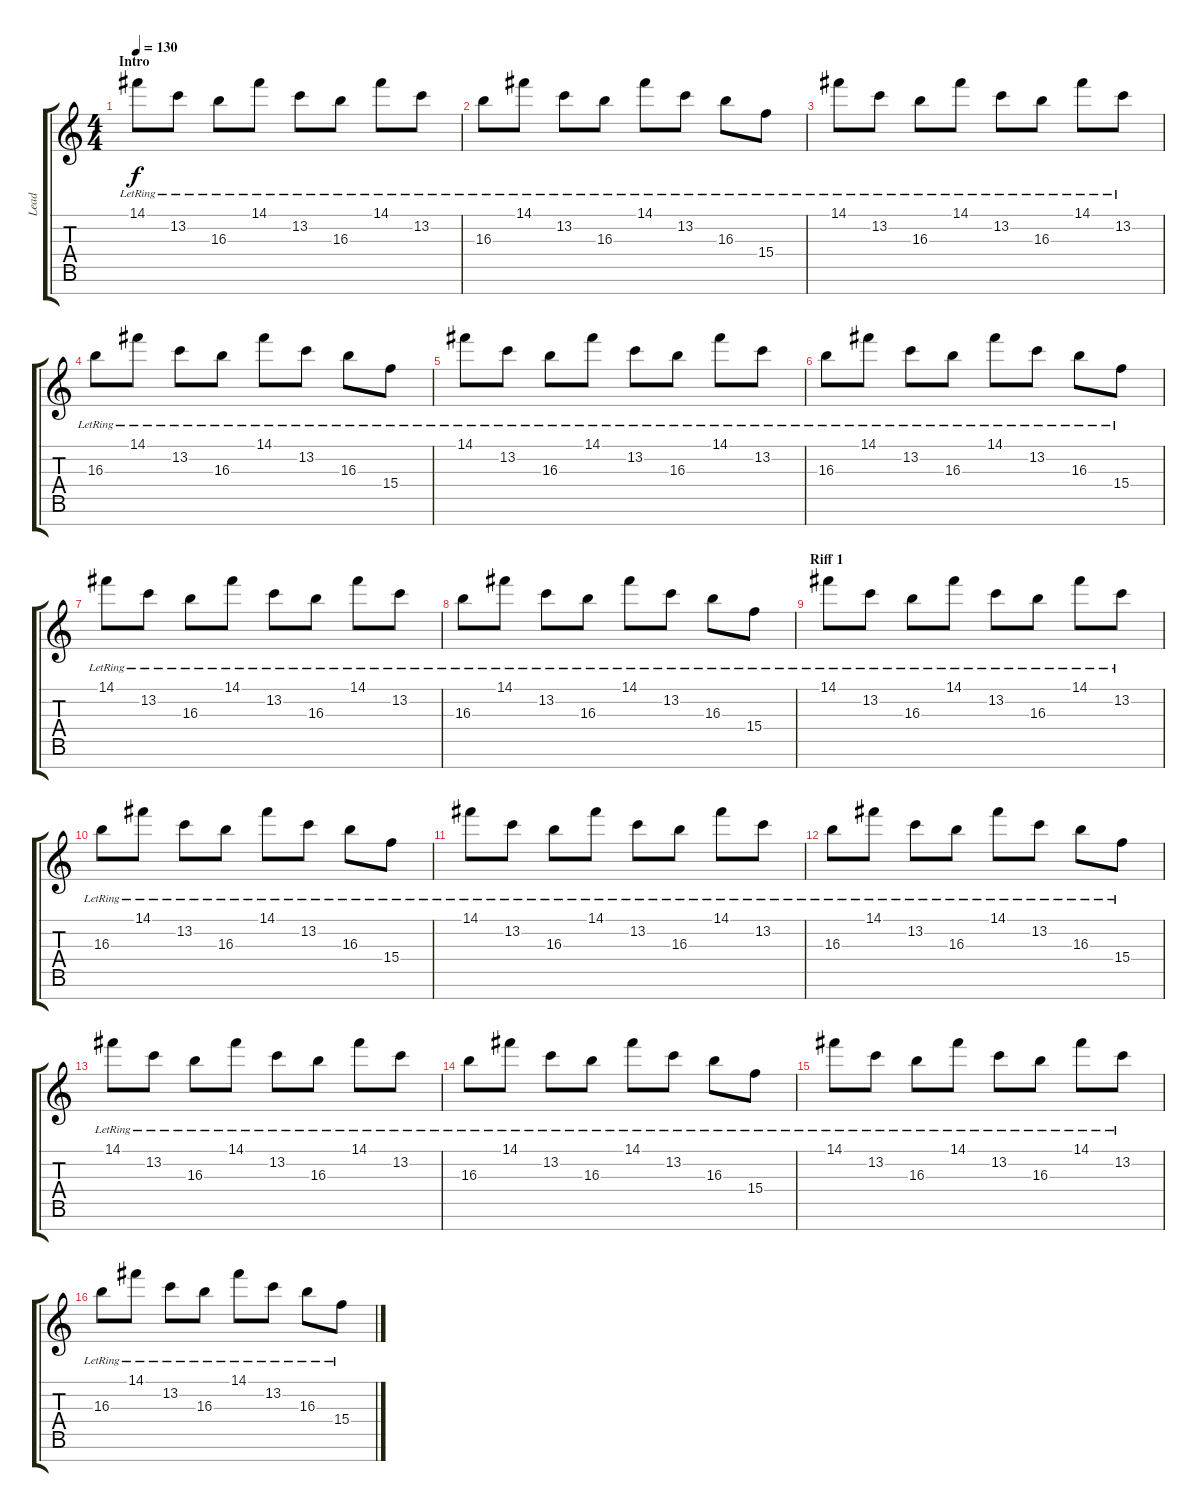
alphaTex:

\track ("Lead" "Lead") {instrument distortionguitar}
\staff {score tabs}
\tuning (E4 B3 G3 D3 A2 E2 B1) {hide}
\ts (4 4)
\section ("" "Intro")
\tempo 130
\clef g2
\ks c
14.1{lr}.8{dy f instrument distortionguitar} 13.2{lr}.8 16.3{lr}.8 14.1{lr}.8 13.2{lr}.8 16.3{lr}.8 14.1{lr}.8 13.2{lr}.8 |
16.3{lr}.8 14.1{lr}.8 13.2{lr}.8 16.3{lr}.8 14.1{lr}.8 13.2{lr}.8 16.3{lr}.8 15.4{lr}.8 |
14.1{lr}.8 13.2{lr}.8 16.3{lr}.8 14.1{lr}.8 13.2{lr}.8 16.3{lr}.8 14.1{lr}.8 13.2{lr}.8 |
16.3{lr}.8 14.1{lr}.8 13.2{lr}.8 16.3{lr}.8 14.1{lr}.8 13.2{lr}.8 16.3{lr}.8 15.4{lr}.8 |
14.1{lr}.8 13.2{lr}.8 16.3{lr}.8 14.1{lr}.8 13.2{lr}.8 16.3{lr}.8 14.1{lr}.8 13.2{lr}.8 |
16.3{lr}.8 14.1{lr}.8 13.2{lr}.8 16.3{lr}.8 14.1{lr}.8 13.2{lr}.8 16.3{lr}.8 15.4{lr}.8 |
14.1{lr}.8 13.2{lr}.8 16.3{lr}.8 14.1{lr}.8 13.2{lr}.8 16.3{lr}.8 14.1{lr}.8 13.2{lr}.8 |
16.3{lr}.8 14.1{lr}.8 13.2{lr}.8 16.3{lr}.8 14.1{lr}.8 13.2{lr}.8 16.3{lr}.8 15.4{lr}.8 |
\section ("" "Riff 1")
14.1{lr}.8 13.2{lr}.8 16.3{lr}.8 14.1{lr}.8 13.2{lr}.8 16.3{lr}.8 14.1{lr}.8 13.2{lr}.8 |
16.3{lr}.8 14.1{lr}.8 13.2{lr}.8 16.3{lr}.8 14.1{lr}.8 13.2{lr}.8 16.3{lr}.8 15.4{lr}.8 |
14.1{lr}.8 13.2{lr}.8 16.3{lr}.8 14.1{lr}.8 13.2{lr}.8 16.3{lr}.8 14.1{lr}.8 13.2{lr}.8 |
16.3{lr}.8 14.1{lr}.8 13.2{lr}.8 16.3{lr}.8 14.1{lr}.8 13.2{lr}.8 16.3{lr}.8 15.4{lr}.8 |
14.1{lr}.8 13.2{lr}.8 16.3{lr}.8 14.1{lr}.8 13.2{lr}.8 16.3{lr}.8 14.1{lr}.8 13.2{lr}.8 |
16.3{lr}.8 14.1{lr}.8 13.2{lr}.8 16.3{lr}.8 14.1{lr}.8 13.2{lr}.8 16.3{lr}.8 15.4{lr}.8 |
14.1{lr}.8 13.2{lr}.8 16.3{lr}.8 14.1{lr}.8 13.2{lr}.8 16.3{lr}.8 14.1{lr}.8 13.2{lr}.8 |
16.3{lr}.8 14.1{lr}.8 13.2{lr}.8 16.3{lr}.8 14.1{lr}.8 13.2{lr}.8 16.3{lr}.8 15.4{lr}.8
